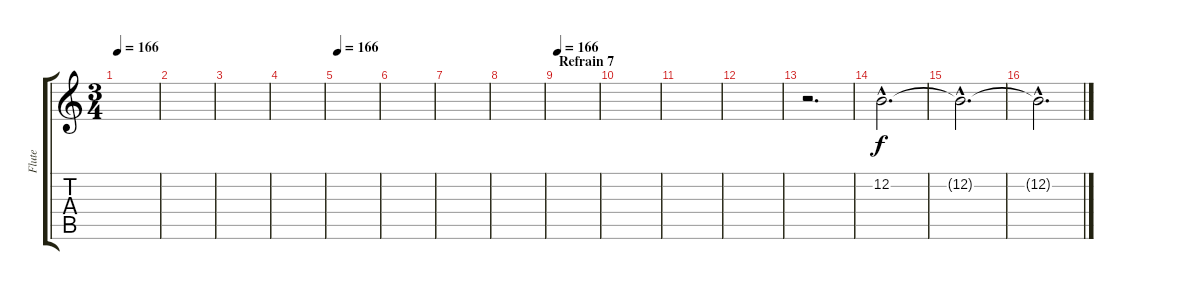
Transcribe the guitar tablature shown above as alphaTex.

\track ("Flute" "Flute") {instrument flute}
\staff {score tabs}
\tuning (E4 B3 G3 D3 A2 E2) {hide}
\ts (3 4)
\tempo 166
\clef g2
\ks c
|
|
|
|
\tempo 166
|
|
|
|
\section ("" "Refrain 7")
\tempo 166
|
|
|
|
r.2{d} |
12.2{hac}.2{d} |
12.2{hac t}.2{d} |
12.2{hac t}.2{d}
